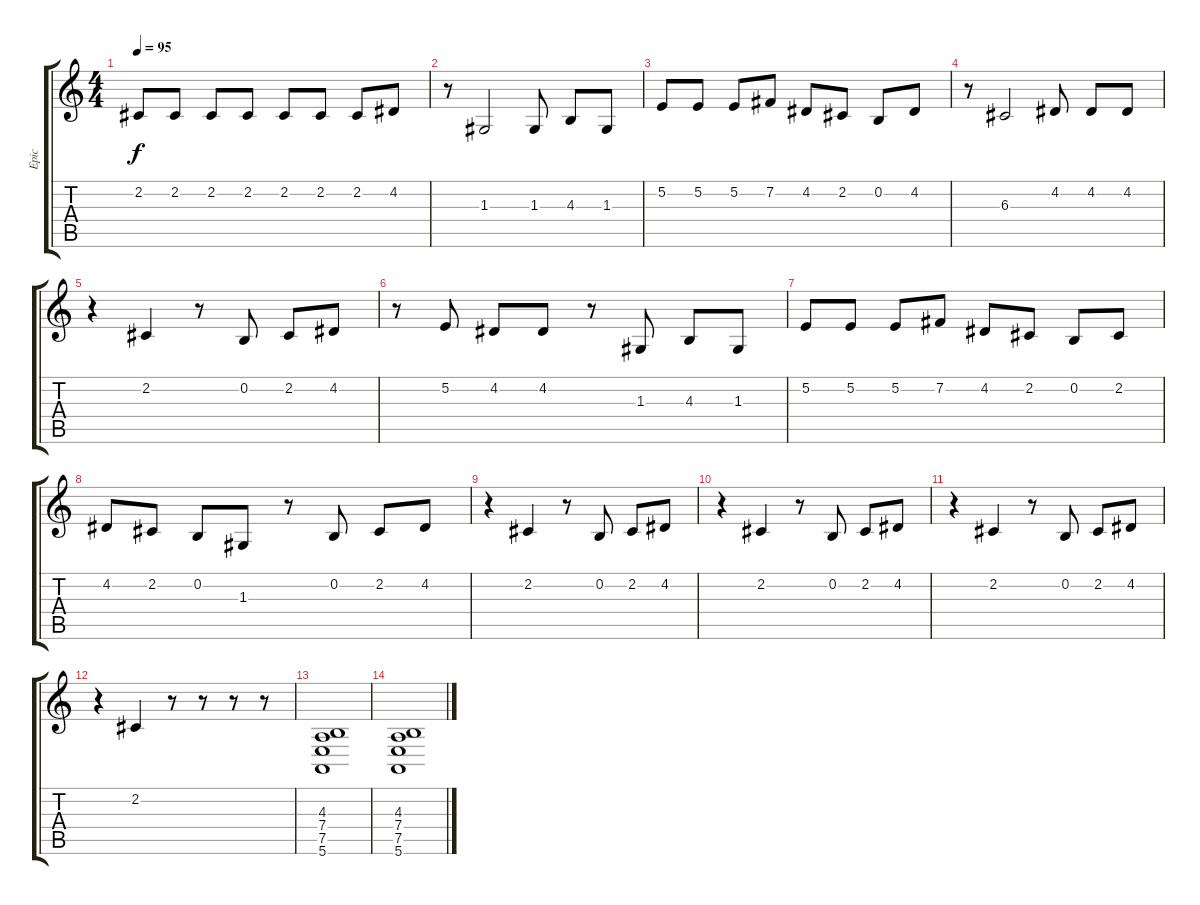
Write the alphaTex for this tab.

\track ("Epic" "Epic") {instrument lead1square}
\staff {score tabs}
\tuning (E4 B3 G3 D3 A2 E2) {hide}
\ts (4 4)
\tempo 95
\clef g2
\ks c
2.2.8{dy f} 2.2.8 2.2.8 2.2.8 2.2.8 2.2.8 2.2.8 4.2.8 |
r.8 1.3.2 1.3.8 4.3.8 1.3.8 |
5.2.8 5.2.8 5.2.8 7.2.8 4.2.8 2.2.8 0.2.8 4.2.8 |
r.8 6.3.2 4.2.8 4.2.8 4.2.8 |
r.4 2.2.4 r.8 0.2.8 2.2.8 4.2.8 |
r.8 5.2.8 4.2.8 4.2.8 r.8 1.3.8 4.3.8 1.3.8 |
5.2.8 5.2.8 5.2.8 7.2.8 4.2.8 2.2.8 0.2.8 2.2.8 |
4.2.8 2.2.8 0.2.8 1.3.8 r.8 0.2.8 2.2.8 4.2.8 |
r.4 2.2.4 r.8 0.2.8 2.2.8 4.2.8 |
r.4 2.2.4 r.8 0.2.8 2.2.8 4.2.8 |
r.4 2.2.4 r.8 0.2.8 2.2.8 4.2.8 |
r.4 2.2.4 r.8 r.8 r.8 r.8 |
(4.3 7.4 7.5 5.6).1{volume 8} |
(4.3 7.4 7.5 5.6).1{volume 2}
